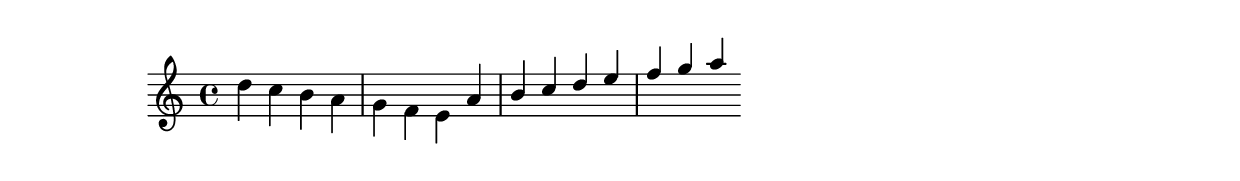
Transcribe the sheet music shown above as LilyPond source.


\version "2.1.7"

\header {
    
    texidoc = "Stems in forced directions (as well as the ones
    starting from the middle line) are shortened."

}

\score {
    \notes \relative c'' { \stemDown d c b a g f e
			   \stemBoth
			   \stemUp a b c d e f g a 
		       } 
    \paper  {raggedright = ##t }
}
